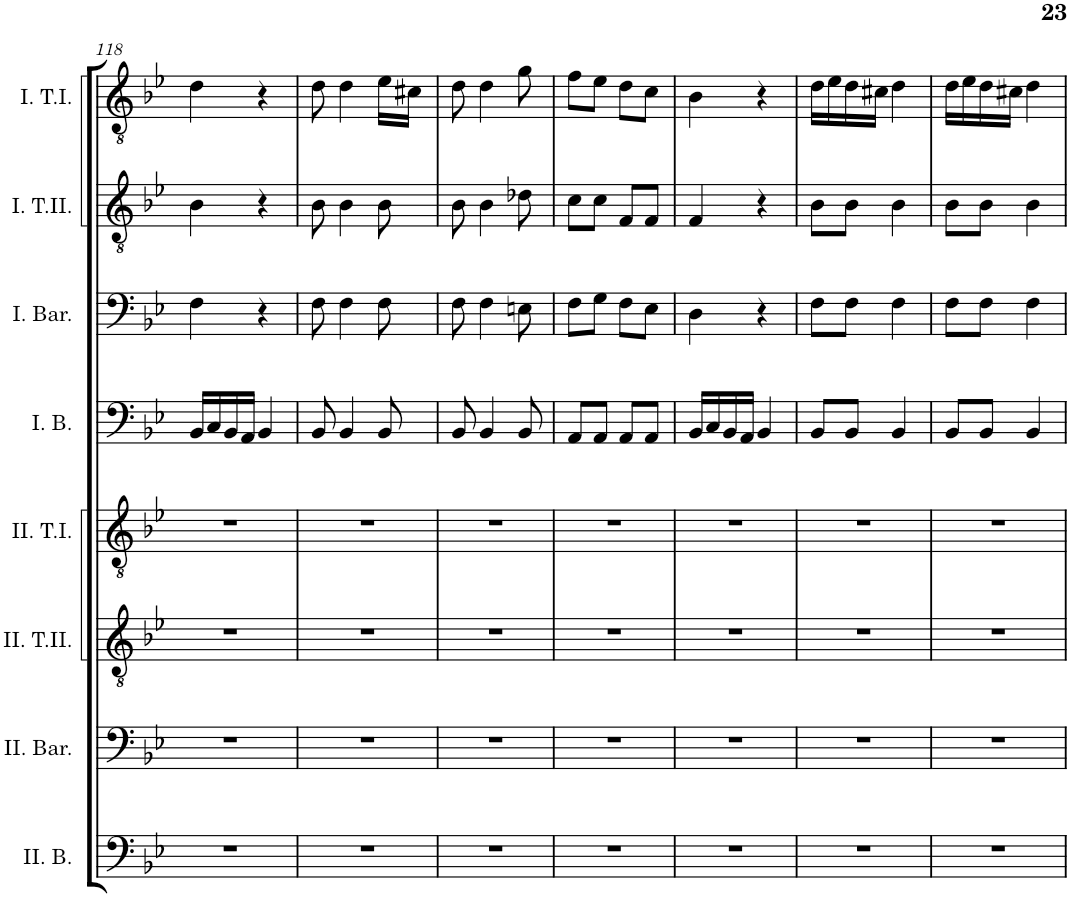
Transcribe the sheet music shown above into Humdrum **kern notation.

**kern	**kern	**kern	**kern	**kern	**kern	**kern	**kern
*part8	*part7	*part6	*part5	*part4	*part3	*part2	*part1
*staff8	*staff7	*staff6	*staff5	*staff4	*staff3	*staff2	*staff1
*I"II. Bas	*I"II. Baryton	*I"II. Tenor II.	*I"II. Tenor I.	*I"I. Bas	*I"I. Baryton	*I"I. Tenor II.	*I"I. Tenor I.
*I'II. B.	*I'II. Bar.	*I'II. T.II.	*I'II. T.I.	*I'I. B.	*I'I. Bar.	*I'I. T.II.	*I'I. T.I.
!!LO:PB:g=z
*clefF4	*clefF4	*clefGv2	*clefGv2	*clefF4	*clefF4	*clefGv2	*clefGv2
*k[b-e-]	*k[b-e-]	*k[b-e-]	*k[b-e-]	*k[b-e-]	*k[b-e-]	*k[b-e-]	*k[b-e-]
*M2/4	*M2/4	*M2/4	*M2/4	*M2/4	*M2/4	*M2/4	*M2/4
=118	=118	=118	=118	=118	=118	=118	=118
2r	2r	2r	2r	16BB-/LL	4F\	4B-\	4d\
.	.	.	.	16C/	.	.	.
.	.	.	.	16BB-/	.	.	.
.	.	.	.	16AA/JJ	.	.	.
.	.	.	.	4BB-/	4r	4r	4r
=119	=119	=119	=119	=119	=119	=119	=119
2r	2r	2r	2r	8BB-/	8F\	8B-\	8d\
.	.	.	.	4BB-/	4F\	4B-\	4d\
.	.	.	.	8BB-/	8F\	8B-\	16e-\LL
.	.	.	.	.	.	.	16c#X\JJ
=120	=120	=120	=120	=120	=120	=120	=120
2r	2r	2r	2r	8BB-/	8F\	8B-\	8d\
.	.	.	.	4BB-/	4F\	4B-\	4d\
.	.	.	.	8BB-/	8En\	8d-X\	8g\
=121	=121	=121	=121	=121	=121	=121	=121
2r	2r	2r	2r	8AA/L	8F\L	8c\L	8f\L
.	.	.	.	8AA/J	8G\J	8c\J	8e-\J
.	.	.	.	8AA/L	8F\L	8F/L	8d\L
.	.	.	.	8AA/J	8E-\J	8F/J	8c\J
=122	=122	=122	=122	=122	=122	=122	=122
2r	2r	2r	2r	16BB-/LL	4D\	4F/	4B-\
.	.	.	.	16C/	.	.	.
.	.	.	.	16BB-/	.	.	.
.	.	.	.	16AA/JJ	.	.	.
.	.	.	.	4BB-/	4r	4r	4r
=123	=123	=123	=123	=123	=123	=123	=123
2r	2r	2r	2r	8BB-/L	8F\L	8B-\L	16d\LL
.	.	.	.	.	.	.	16e-\
.	.	.	.	8BB-/J	8F\J	8B-\J	16d\
.	.	.	.	.	.	.	16c#X\JJ
.	.	.	.	4BB-/	4F\	4B-\	4d\
=124	=124	=124	=124	=124	=124	=124	=124
2r	2r	2r	2r	8BB-/L	8F\L	8B-\L	16d\LL
.	.	.	.	.	.	.	16e-\
.	.	.	.	8BB-/J	8F\J	8B-\J	16d\
.	.	.	.	.	.	.	16c#X\JJ
.	.	.	.	4BB-/	4F\	4B-\	4d\
=	=	=	=	=	=	=	=
*-	*-	*-	*-	*-	*-	*-	*-
